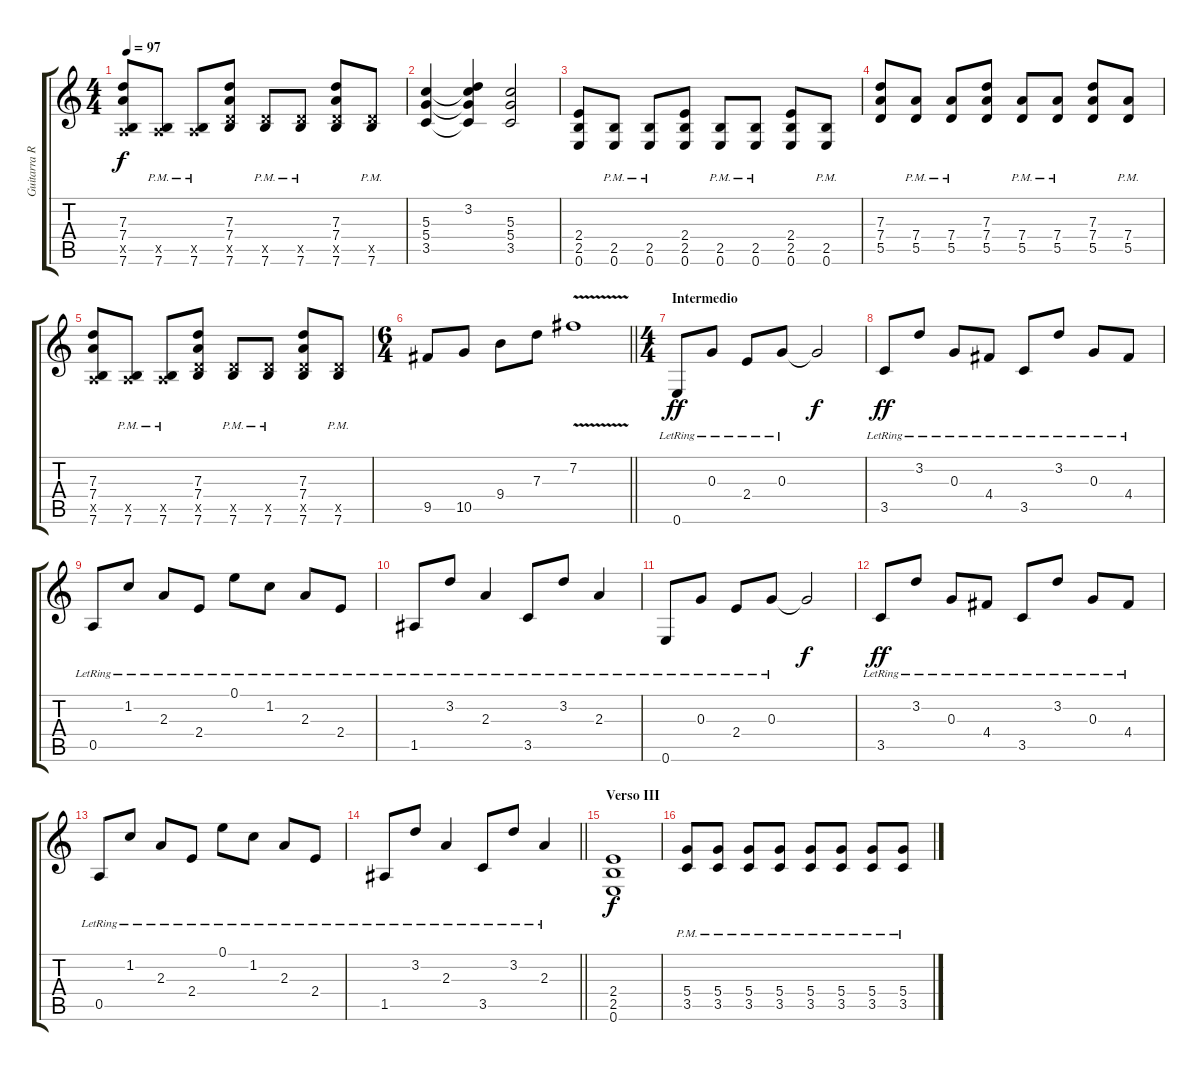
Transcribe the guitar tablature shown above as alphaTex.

\track ("Guitarra Rítmica " "Guitarra R") {instrument distortionguitar}
\staff {score tabs}
\tuning (E4 B3 G3 D3 A2 E2) {hide}
\ts (4 4)
\tempo 97
\clef g2
\ks c
(7.3 7.4 0.5{x} 7.6).8{dy f} (0.5{x} 7.6{pm}).8 (0.5{x} 7.6{pm}).8 (7.3 7.4 5.5{x} 7.6).8 (5.5{pm x} 7.6{pm}).8 (5.5{pm x} 7.6{pm}).8 (7.3 7.4 5.5{x} 7.6).8 (5.5{pm x} 7.6).8 |
(5.3 5.4 3.5).4 (3.2 5.3{t} 5.4{t} 3.5{t}).4 (5.3 5.4 3.5).2 |
(2.4 2.5 0.6).8 (2.5{pm} 0.6{pm}).8 (2.5{pm} 0.6{pm}).8 (2.4 2.5 0.6).8 (2.5{pm} 0.6{pm}).8 (2.5{pm} 0.6{pm}).8 (2.4 2.5 0.6).8 (2.5{pm} 0.6{pm}).8 |
(7.3 7.4 5.5).8 (7.4{pm} 5.5{pm}).8 (7.4{pm} 5.5{pm}).8 (7.3 7.4 5.5).8 (7.4{pm} 5.5{pm}).8 (7.4{pm} 5.5{pm}).8 (7.3 7.4 5.5).8 (7.4{pm} 5.5{pm}).8 |
(7.3 7.4 0.5{x} 7.6).8 (0.5{x} 7.6{pm}).8 (0.5{x} 7.6{pm}).8 (7.3 7.4 5.5{x} 7.6).8 (5.5{pm x} 7.6{pm}).8 (5.5{pm x} 7.6{pm}).8 (7.3 7.4 5.5{x} 7.6).8 (5.5{pm x} 7.6).8 |
\ts (6 4)
\barLineRight lightlight
9.5.8 10.5.8 9.4.8 7.3.8 7.2{v}.1 |
\ts (4 4)
\section ("" "Intermedio")
0.6{lr}.8{dy ff instrument electricguitarclean} 0.3{lr}.8 2.4{lr}.8 0.3{lr}.8 0.3{t}.2{dy f} |
3.5{lr}.8{dy ff} 3.2{lr}.8 0.3{lr}.8 4.4{lr}.8 3.5{lr}.8 3.2{lr}.8 0.3{lr}.8 4.4{lr}.8 |
0.5{lr}.8 1.2{lr}.8 2.3{lr}.8 2.4{lr}.8 0.1{lr}.8 1.2{lr}.8 2.3{lr}.8 2.4{lr}.8 |
1.5{lr}.8 3.2{lr}.8 2.3{lr}.4 3.5{lr}.8 3.2{lr}.8 2.3{lr}.4 |
0.6{lr}.8 0.3{lr}.8 2.4{lr}.8 0.3{lr}.8 0.3{t}.2{dy f} |
3.5{lr}.8{dy ff} 3.2{lr}.8 0.3{lr}.8 4.4{lr}.8 3.5{lr}.8 3.2{lr}.8 0.3{lr}.8 4.4{lr}.8 |
0.5{lr}.8 1.2{lr}.8 2.3{lr}.8 2.4{lr}.8 0.1{lr}.8 1.2{lr}.8 2.3{lr}.8 2.4{lr}.8 |
\barLineRight lightlight
1.5{lr}.8 3.2{lr}.8 2.3{lr}.4 3.5{lr}.8 3.2{lr}.8 2.3{lr}.4 |
\section ("" "Verso III")
(2.4 2.5 0.6).1{dy f instrument distortionguitar} |
(5.4{pm} 3.5{pm}).8 (5.4{pm} 3.5{pm}).8 (5.4{pm} 3.5{pm}).8 (5.4{pm} 3.5{pm}).8 (5.4{pm} 3.5{pm}).8 (5.4{pm} 3.5{pm}).8 (5.4{pm} 3.5{pm}).8 (5.4{pm} 3.5{pm}).8
